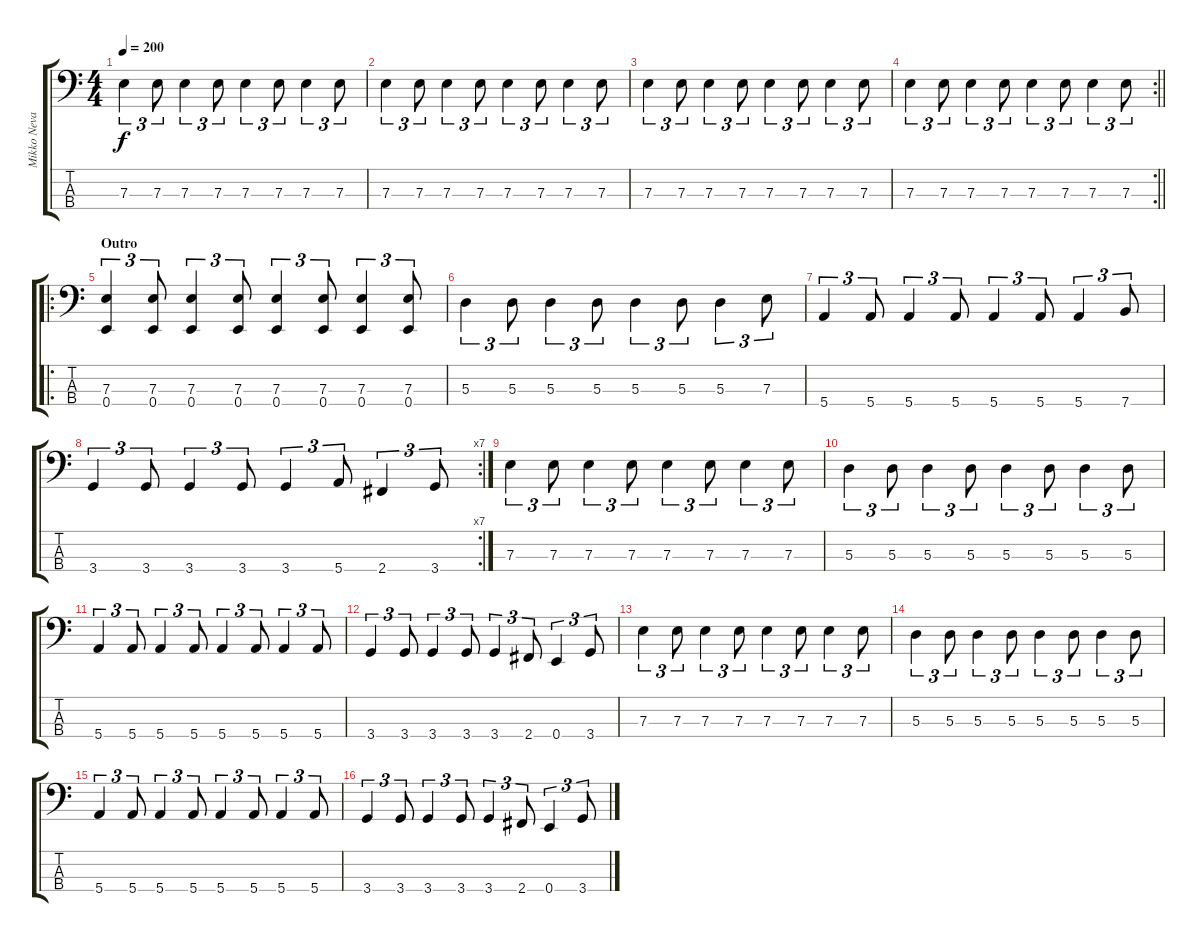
\track ("Mikko Nevalainen" "Mikko Neva") {instrument electricbassfinger}
\staff {score tabs}
\tuning (G2 D2 A1 E1) {hide}
\ts (4 4)
\tempo 200
\clef f4
\ks c
7.3.4{tu (3 2) dy f} 7.3.8{tu (3 2)} 7.3.4{tu (3 2)} 7.3.8{tu (3 2)} 7.3.4{tu (3 2)} 7.3.8{tu (3 2)} 7.3.4{tu (3 2)} 7.3.8{tu (3 2)} |
7.3.4{tu (3 2)} 7.3.8{tu (3 2)} 7.3.4{tu (3 2)} 7.3.8{tu (3 2)} 7.3.4{tu (3 2)} 7.3.8{tu (3 2)} 7.3.4{tu (3 2)} 7.3.8{tu (3 2)} |
7.3.4{tu (3 2)} 7.3.8{tu (3 2)} 7.3.4{tu (3 2)} 7.3.8{tu (3 2)} 7.3.4{tu (3 2)} 7.3.8{tu (3 2)} 7.3.4{tu (3 2)} 7.3.8{tu (3 2)} |
\rc 2
\barLineRight lightlight
7.3.4{tu (3 2)} 7.3.8{tu (3 2)} 7.3.4{tu (3 2)} 7.3.8{tu (3 2)} 7.3.4{tu (3 2)} 7.3.8{tu (3 2)} 7.3.4{tu (3 2)} 7.3.8{tu (3 2)} |
\ro
\section ("" "Outro")
(7.3 0.4).4{tu (3 2)} (7.3 0.4).8{tu (3 2)} (7.3 0.4).4{tu (3 2)} (7.3 0.4).8{tu (3 2)} (7.3 0.4).4{tu (3 2)} (7.3 0.4).8{tu (3 2)} (7.3 0.4).4{tu (3 2)} (7.3 0.4).8{tu (3 2)} |
5.3.4{tu (3 2)} 5.3.8{tu (3 2)} 5.3.4{tu (3 2)} 5.3.8{tu (3 2)} 5.3.4{tu (3 2)} 5.3.8{tu (3 2)} 5.3.4{tu (3 2)} 7.3.8{tu (3 2)} |
5.4.4{tu (3 2)} 5.4.8{tu (3 2)} 5.4.4{tu (3 2)} 5.4.8{tu (3 2)} 5.4.4{tu (3 2)} 5.4.8{tu (3 2)} 5.4.4{tu (3 2)} 7.4.8{tu (3 2)} |
\rc 7
3.4.4{tu (3 2)} 3.4.8{tu (3 2)} 3.4.4{tu (3 2)} 3.4.8{tu (3 2)} 3.4.4{tu (3 2)} 5.4.8{tu (3 2)} 2.4.4{tu (3 2)} 3.4.8{tu (3 2)} |
7.3.4{tu (3 2)} 7.3.8{tu (3 2)} 7.3.4{tu (3 2)} 7.3.8{tu (3 2)} 7.3.4{tu (3 2)} 7.3.8{tu (3 2)} 7.3.4{tu (3 2)} 7.3.8{tu (3 2)} |
5.3.4{tu (3 2)} 5.3.8{tu (3 2)} 5.3.4{tu (3 2)} 5.3.8{tu (3 2)} 5.3.4{tu (3 2)} 5.3.8{tu (3 2) volume 10} 5.3.4{tu (3 2)} 5.3.8{tu (3 2)} |
5.4.4{tu (3 2)} 5.4.8{tu (3 2)} 5.4.4{tu (3 2)} 5.4.8{tu (3 2)} 5.4.4{tu (3 2)} 5.4.8{tu (3 2)} 5.4.4{tu (3 2)} 5.4.8{tu (3 2)} |
3.4.4{tu (3 2)} 3.4.8{tu (3 2)} 3.4.4{tu (3 2)} 3.4.8{tu (3 2)} 3.4.4{tu (3 2)} 2.4.8{tu (3 2)} 0.4.4{tu (3 2)} 3.4.8{tu (3 2)} |
7.3.4{tu (3 2)} 7.3.8{tu (3 2) volume 5} 7.3.4{tu (3 2)} 7.3.8{tu (3 2)} 7.3.4{tu (3 2)} 7.3.8{tu (3 2)} 7.3.4{tu (3 2)} 7.3.8{tu (3 2)} |
5.3.4{tu (3 2)} 5.3.8{tu (3 2)} 5.3.4{tu (3 2)} 5.3.8{tu (3 2)} 5.3.4{tu (3 2)} 5.3.8{tu (3 2)} 5.3.4{tu (3 2)} 5.3.8{tu (3 2)} |
5.4.4{tu (3 2)} 5.4.8{tu (3 2)} 5.4.4{tu (3 2)} 5.4.8{tu (3 2)} 5.4.4{tu (3 2)} 5.4.8{tu (3 2) volume 0} 5.4.4{tu (3 2)} 5.4.8{tu (3 2)} |
3.4.4{tu (3 2)} 3.4.8{tu (3 2)} 3.4.4{tu (3 2)} 3.4.8{tu (3 2)} 3.4.4{tu (3 2)} 2.4.8{tu (3 2)} 0.4.4{tu (3 2)} 3.4.8{tu (3 2)}
